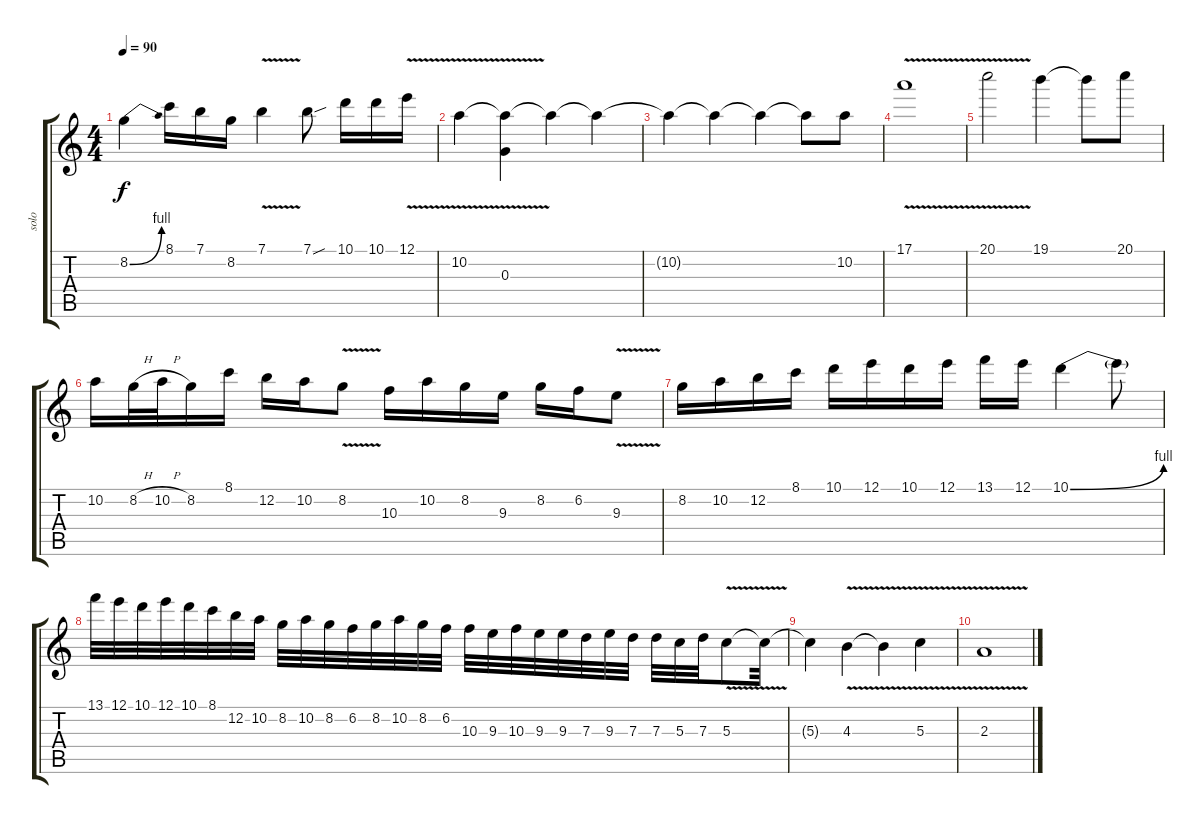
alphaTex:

\track ("solo" "solo") {instrument overdrivenguitar}
\staff {score tabs}
\tuning (E4 B3 G3 D3 A2 E2) {hide}
\ts (4 4)
\tempo 90
\clef g2
\ks c
8.2{be (bend 0 0 60 4)}.4{dy f} 8.1.16 7.1.16 8.2.16 7.1{v}.4 7.1{sou}.8 10.1.16 10.1.16 12.1{v}.16 |
10.2{v}.4 (10.2{t} 0.3).4 10.2{t}.4 10.2{t}.4 |
10.2{t}.4 10.2{t}.4 10.2{t}.4 10.2{t}.8 10.2.8 |
17.1{v}.1 |
20.1{v}.2 19.1.4 19.1{t}.8 20.1.8 |
10.2.16 8.2{h}.32 10.2{h}.32 8.2.16 8.1.16 12.2.16 10.2.16 8.2{v}.8 10.3.16 10.2.16 8.2.16 9.3.16 8.2.16 6.2.16 9.3{v}.8 |
8.2.16 10.2.16 12.2.16 8.1.16 10.1.16 12.1.16 10.1.16 12.1.16 13.1.16 12.1.16 10.1{be (bend 0 0 60 4)}.4 10.1{t}.8 |
13.1.32 12.1.32 10.1.32 12.1.32 10.1.32 8.1.32 12.2.32 10.2.32 8.2.32 10.2.32 8.2.32 6.2.32 8.2.32 10.2.32 8.2.32 6.2.32 10.3.32 9.3.32 10.3.32 9.3.32 9.3.32 7.3.32 9.3.32 7.3.32 7.3.32 5.3.32 7.3.32 5.3{v}.8 5.3{t}.32 |
5.3{t}.4 4.3{v}.4 4.3{t}.4 5.3{v}.4 |
2.3{v}.1
